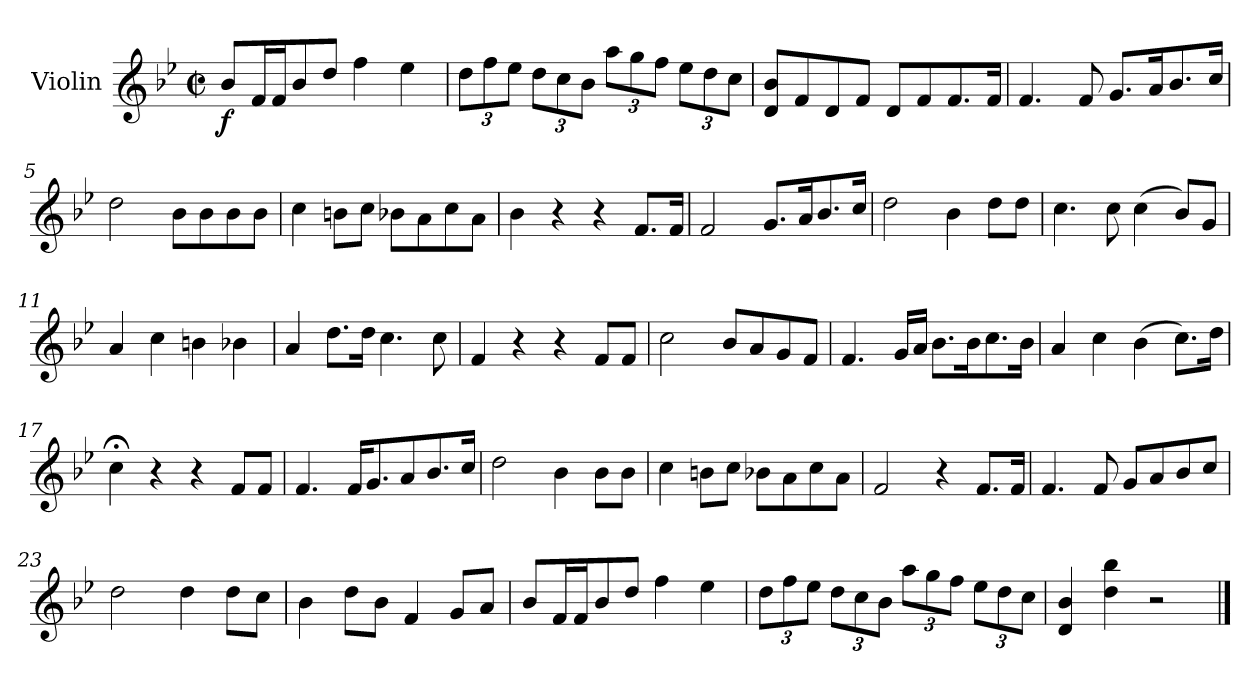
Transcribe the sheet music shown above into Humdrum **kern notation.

**kern	**dynam
*part1	*part1
*staff1	*staff1
*I"Violin	*
*I'Vln.	*
*clefG2	*
*k[b-e-]	*
*M2/2	*
*met(c|)	*
=1	=1
!	!LO:DY:b
8b-/L	f
16f/L	.
16f/J	.
8b-/	.
8dd/J	.
4ff\	.
4ee-\	.
=2	=2
*Xbrackettup	*
12dd\L	.
12ff\	.
12ee-\J	.
12dd\L	.
12cc\	.
12b-\J	.
12aa\L	.
12gg\	.
12ff\J	.
12ee-\L	.
12dd\	.
12cc\J	.
=3	=3
8d/ 8b-/L	.
8f/	.
8d/	.
8f/J	.
8d/L	.
8f/	.
8.f/	.
16f/Jk	.
!!LO:LB:g=z
=4	=4
4.f/	.
8f/	.
8.g/L	.
16a/k	.
8.b-/	.
16cc/Jk	.
=5	=5
2dd\	.
8b-\L	.
8b-\	.
8b-\	.
8b-\J	.
=6	=6
4cc\	.
8bn\L	.
8cc\J	.
8b-X\L	.
8a\	.
8cc\	.
8a\J	.
=7	=7
4b-\	.
4r	.
4r	.
8.f/L	.
16f/Jk	.
=8	=8
2f/	.
8.g/L	.
16a/k	.
8.b-/	.
16cc/Jk	.
!!LO:LB:g=z
=9	=9
2dd\	.
4b-\	.
8dd\L	.
8dd\J	.
=10	=10
4.cc\	.
8cc\	.
(>4cc\	.
8b-/L)	.
8g/J	.
=11	=11
4a/	.
4cc\	.
4bn\	.
4b-X\	.
=12	=12
4a/	.
8.dd\L	.
16dd\Jk	.
4.cc\	.
8cc\	.
=13	=13
4f/	.
4r	.
4r	.
8f/L	.
8f/J	.
!!LO:LB:g=z
=14	=14
2cc\	.
8b-/L	.
8a/	.
8g/	.
8f/J	.
=15	=15
4.f/	.
16g/LL	.
16a/JJ	.
8.b-\L	.
16b-\k	.
8.cc\	.
16b-\Jk	.
=16	=16
4a/	.
4cc\	.
(>4b-\	.
8.cc\L)	.
16dd\Jk	.
=17	=17
4cc;<\	.
4r	.
4r	.
8f/L	.
8f/J	.
=18	=18
4.f/	.
16f/KL	.
8.g/	.
8a/	.
8.b-/	.
16cc/Jk	.
!!LO:LB:g=z
=19	=19
2dd\	.
4b-\	.
8b-\L	.
8b-\J	.
=20	=20
4cc\	.
8bn\L	.
8cc\J	.
8b-X\L	.
8a\	.
8cc\	.
8a\J	.
=21	=21
2f/	.
4r	.
8.f/L	.
16f/Jk	.
=22	=22
4.f/	.
8f/	.
8g/L	.
8a/	.
8b-/	.
8cc/J	.
=23	=23
2dd\	.
4dd\	.
8dd\L	.
8cc\J	.
!!LO:LB:g=z
=24	=24
4b-\	.
8dd\L	.
8b-\J	.
4f/	.
8g/L	.
8a/J	.
=25	=25
8b-/L	.
16f/L	.
16f/J	.
8b-/	.
8dd/J	.
4ff\	.
4ee-\	.
=26	=26
12dd\L	.
12ff\	.
12ee-\J	.
12dd\L	.
12cc\	.
12b-\J	.
12aa\L	.
12gg\	.
12ff\J	.
12ee-\L	.
12dd\	.
12cc\J	.
=27	=27
4d/ 4b-/	.
4dd\ 4bb-\	.
2r	.
==	==
*-	*-
